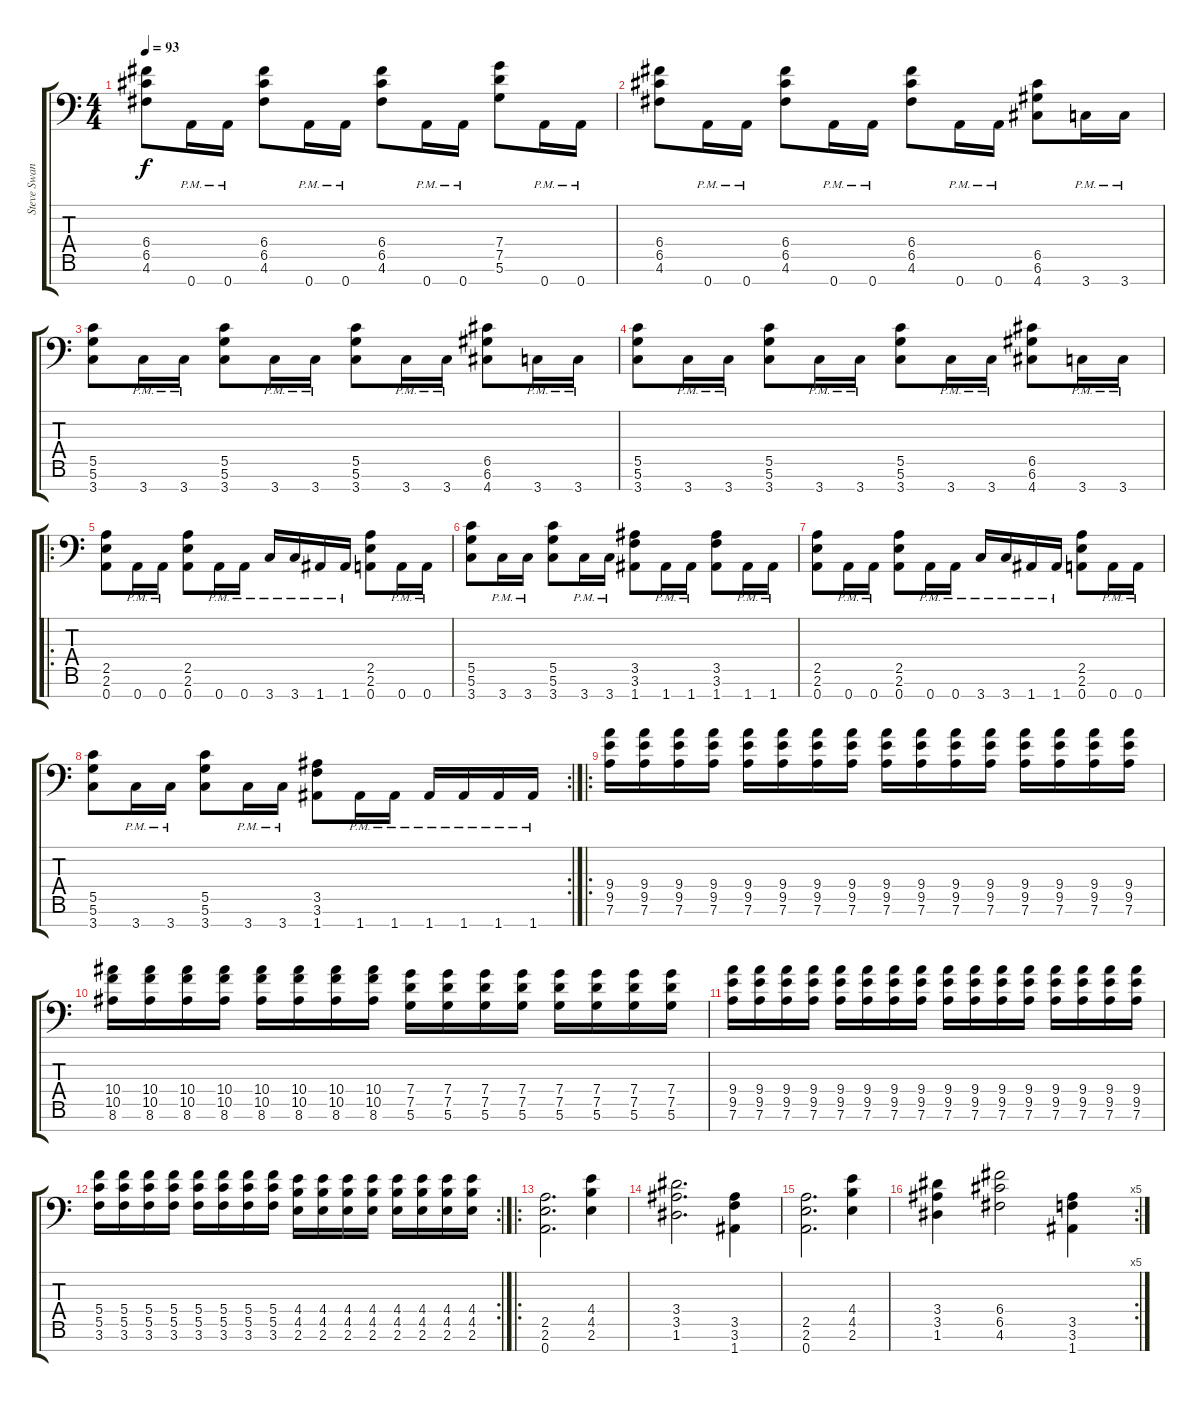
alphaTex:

\track ("Steve Swanson" "Steve Swan") {instrument distortionguitar}
\staff {score tabs}
\tuning (D4 A3 F3 C3 G2 D2 A1) {hide}
\ts (4 4)
\tempo 93
\clef f4
\ks c
(6.4 6.5 4.6).8{dy f} 0.7{pm}.16 0.7{pm}.16 (6.4 6.5 4.6).8 0.7{pm}.16 0.7{pm}.16 (6.4 6.5 4.6).8 0.7{pm}.16 0.7{pm}.16 (7.4 7.5 5.6).8 0.7{pm}.16 0.7{pm}.16 |
(6.4 6.5 4.6).8 0.7{pm}.16 0.7{pm}.16 (6.4 6.5 4.6).8 0.7{pm}.16 0.7{pm}.16 (6.4 6.5 4.6).8 0.7{pm}.16 0.7{pm}.16 (6.5 6.6 4.7).8 3.7{pm}.16 3.7{pm}.16 |
(5.5 5.6 3.7).8 3.7{pm}.16 3.7{pm}.16 (5.5 5.6 3.7).8 3.7{pm}.16 3.7{pm}.16 (5.5 5.6 3.7).8 3.7{pm}.16 3.7{pm}.16 (6.5 6.6 4.7).8 3.7{pm}.16 3.7{pm}.16 |
(5.5 5.6 3.7).8 3.7{pm}.16 3.7{pm}.16 (5.5 5.6 3.7).8 3.7{pm}.16 3.7{pm}.16 (5.5 5.6 3.7).8 3.7{pm}.16 3.7{pm}.16 (6.5 6.6 4.7).8 3.7{pm}.16 3.7{pm}.16 |
\ro
(2.5 2.6 0.7).8 0.7{pm}.16 0.7{pm}.16 (2.5 2.6 0.7).8 0.7{pm}.16 0.7{pm}.16 3.7{pm}.16 3.7{pm}.16 1.7{pm}.16 1.7{pm}.16 (2.5 2.6 0.7).8 0.7{pm}.16 0.7{pm}.16 |
(5.5 5.6 3.7).8 3.7{pm}.16 3.7{pm}.16 (5.5 5.6 3.7).8 3.7{pm}.16 3.7{pm}.16 (3.5 3.6 1.7).8 1.7{pm}.16 1.7{pm}.16 (3.5 3.6 1.7).8 1.7{pm}.16 1.7{pm}.16 |
(2.5 2.6 0.7).8 0.7{pm}.16 0.7{pm}.16 (2.5 2.6 0.7).8 0.7{pm}.16 0.7{pm}.16 3.7{pm}.16 3.7{pm}.16 1.7{pm}.16 1.7{pm}.16 (2.5 2.6 0.7).8 0.7{pm}.16 0.7{pm}.16 |
\rc 2
(5.5 5.6 3.7).8 3.7{pm}.16 3.7{pm}.16 (5.5 5.6 3.7).8 3.7{pm}.16 3.7{pm}.16 (3.5 3.6 1.7).8 1.7{pm}.16 1.7{pm}.16 1.7{pm}.16 1.7{pm}.16 1.7{pm}.16 1.7{pm}.16 |
\ro
(9.4 9.5 7.6).16 (9.4 9.5 7.6).16 (9.4 9.5 7.6).16 (9.4 9.5 7.6).16 (9.4 9.5 7.6).16 (9.4 9.5 7.6).16 (9.4 9.5 7.6).16 (9.4 9.5 7.6).16 (9.4 9.5 7.6).16 (9.4 9.5 7.6).16 (9.4 9.5 7.6).16 (9.4 9.5 7.6).16 (9.4 9.5 7.6).16 (9.4 9.5 7.6).16 (9.4 9.5 7.6).16 (9.4 9.5 7.6).16 |
(10.4 10.5 8.6).16 (10.4 10.5 8.6).16 (10.4 10.5 8.6).16 (10.4 10.5 8.6).16 (10.4 10.5 8.6).16 (10.4 10.5 8.6).16 (10.4 10.5 8.6).16 (10.4 10.5 8.6).16 (7.4 7.5 5.6).16 (7.4 7.5 5.6).16 (7.4 7.5 5.6).16 (7.4 7.5 5.6).16 (7.4 7.5 5.6).16 (7.4 7.5 5.6).16 (7.4 7.5 5.6).16 (7.4 7.5 5.6).16 |
(9.4 9.5 7.6).16 (9.4 9.5 7.6).16 (9.4 9.5 7.6).16 (9.4 9.5 7.6).16 (9.4 9.5 7.6).16 (9.4 9.5 7.6).16 (9.4 9.5 7.6).16 (9.4 9.5 7.6).16 (9.4 9.5 7.6).16 (9.4 9.5 7.6).16 (9.4 9.5 7.6).16 (9.4 9.5 7.6).16 (9.4 9.5 7.6).16 (9.4 9.5 7.6).16 (9.4 9.5 7.6).16 (9.4 9.5 7.6).16 |
\rc 2
(5.4 5.5 3.6).16 (5.4 5.5 3.6).16 (5.4 5.5 3.6).16 (5.4 5.5 3.6).16 (5.4 5.5 3.6).16 (5.4 5.5 3.6).16 (5.4 5.5 3.6).16 (5.4 5.5 3.6).16 (4.4 4.5 2.6).16 (4.4 4.5 2.6).16 (4.4 4.5 2.6).16 (4.4 4.5 2.6).16 (4.4 4.5 2.6).16 (4.4 4.5 2.6).16 (4.4 4.5 2.6).16 (4.4 4.5 2.6).16 |
\ro
(2.5 2.6 0.7).2{d} (4.4 4.5 2.6).4 |
(3.4 3.5 1.6).2{d} (3.5 3.6 1.7).4 |
(2.5 2.6 0.7).2{d} (4.4 4.5 2.6).4 |
\rc 5
(3.4 3.5 1.6).4 (6.4 6.5 4.6).2 (3.5 3.6 1.7).4
